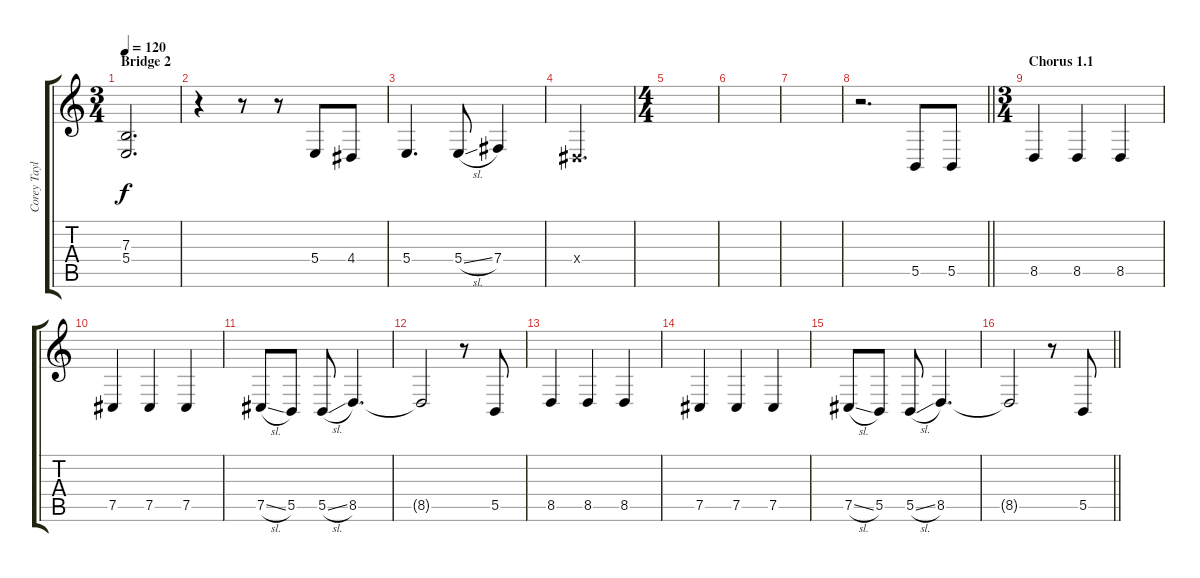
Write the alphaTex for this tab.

\track ("Corey Taylor" "Corey Tayl") {mute instrument lead2sawtooth}
\staff {score tabs}
\tuning (Db4 Ab3 E3 B2 Gb2 B1) {hide}
\ts (3 4)
\section ("" "Bridge 2")
\tempo 120
\clef g2
\ks c
(7.3 5.4).2{d dy f} |
r.4 r.8 r.8 5.4.8 4.4.8 |
5.4.4{d} 5.4{sl}.8 7.4.4 |
4.4{x}.2{d} |
\ts (4 4)
|
|
|
\barLineRight lightlight
r.2{d} 5.5.8 5.5.8 |
\ts (3 4)
\section ("" "Chorus 1.1")
8.5.4 8.5.4 8.5.4 |
7.5.4 7.5.4 7.5.4 |
7.5{sl}.8 5.5.8 5.5{sl}.8 8.5.4{d} |
8.5{t}.2 r.8 5.5.8 |
8.5.4 8.5.4 8.5.4 |
7.5.4 7.5.4 7.5.4 |
7.5{sl}.8 5.5.8 5.5{sl}.8 8.5.4{d} |
\barLineRight lightlight
8.5{t}.2 r.8 5.5.8
